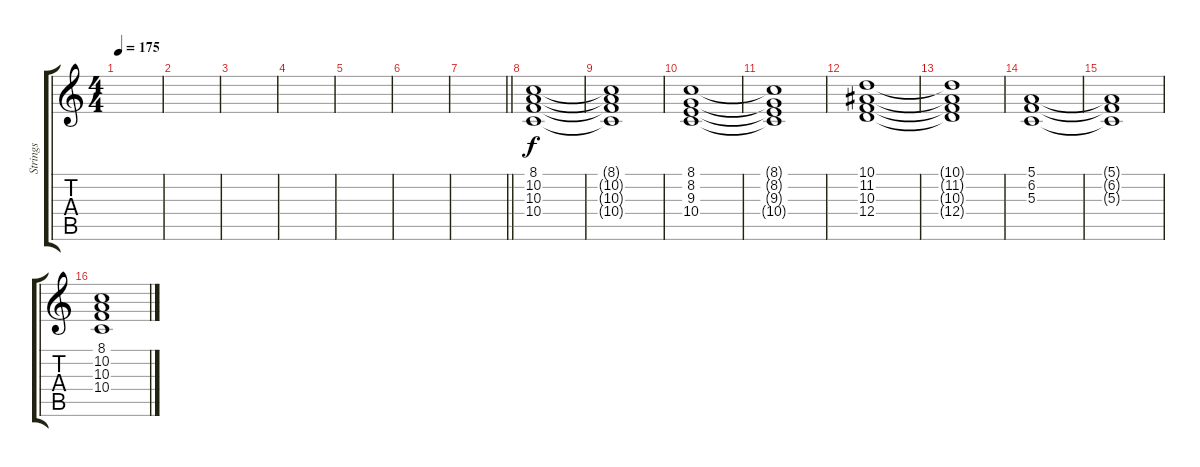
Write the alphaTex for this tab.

\track ("Strings" "Strings") {instrument synthstrings2}
\staff {score tabs}
\tuning (E4 B3 G3 D3 A2 E2) {hide}
\ts (4 4)
\tempo 175
\clef g2
\ks c
|
|
|
|
|
|
\barLineRight lightlight
|
(8.1 10.2 10.3 10.4).1 |
(8.1{t} 10.2{t} 10.3{t} 10.4{t}).1 |
(8.1 8.2 9.3 10.4).1 |
(8.1{t} 8.2{t} 9.3{t} 10.4{t}).1 |
(10.1 11.2 10.3 12.4).1 |
(10.1{t} 11.2{t} 10.3{t} 12.4{t}).1 |
(5.1 6.2 5.3).1 |
(5.1{t} 6.2{t} 5.3{t}).1 |
(8.1 10.2 10.3 10.4).1
